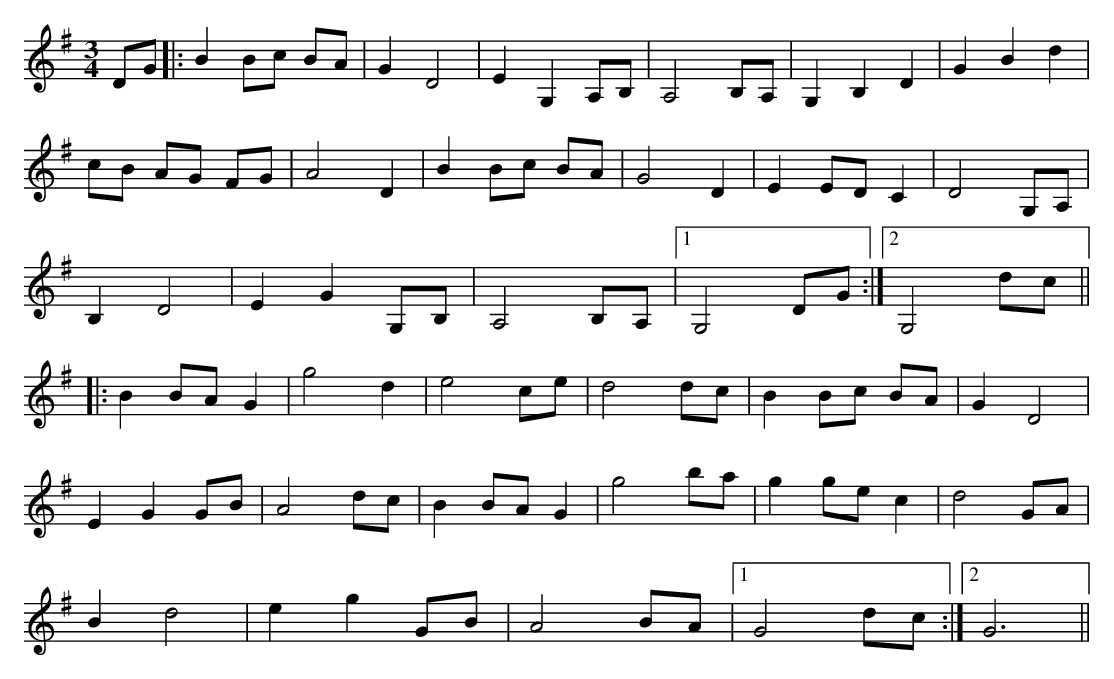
X:1
M:3/4
K:G
DG|:B2Bc BA|G2D4|E2G,2A,B,|A,4B,A,|G,2B,2D2|G2B2d2|
cB AG FG|A4D2|B2Bc BA|G4D2|E2EDC2|D4G,A,|
B,2D4|E2G2G,B,|A,4B,A,|1 G,4DG:|2 G,4dc||
|:B2BAG2|g4d2|e4ce|d4dc|B2Bc BA|G2D4|
E2G2GB|A4dc|B2BAG2|g4ba|g2gec2|d4GA|
B2d4|e2g2GB|A4BA|1 G4dc:|2 G6||
